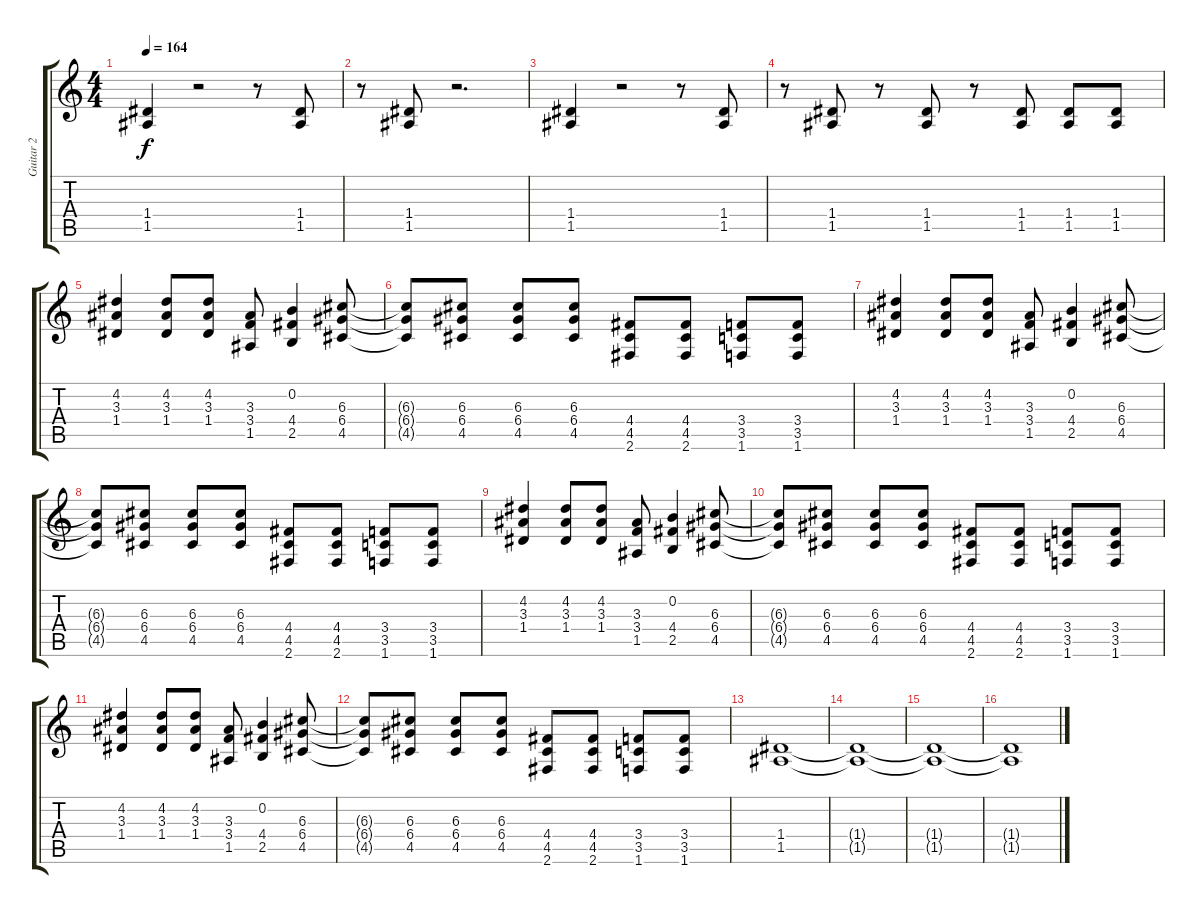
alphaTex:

\track ("Guitar 2" "Guitar 2") {instrument distortionguitar}
\staff {score tabs}
\tuning (E4 B3 G3 D3 A2 E2) {hide}
\ts (4 4)
\tempo 164
\clef g2
\ks c
(1.4 1.5).4{dy f} r.2 r.8 (1.4 1.5).8 |
r.8 (1.4 1.5).8 r.2{d} |
(1.4 1.5).4 r.2 r.8 (1.4 1.5).8 |
r.8 (1.4 1.5).8 r.8 (1.4 1.5).8 r.8 (1.4 1.5).8 (1.4 1.5).8 (1.4 1.5).8 |
(4.2 3.3 1.4).4 (4.2 3.3 1.4).8 (4.2 3.3 1.4).8 (3.3 3.4 1.5).8 (0.2 4.4 2.5).4 (6.3 6.4 4.5).8 |
(6.3{t} 6.4{t} 4.5{t}).8 (6.3 6.4 4.5).8 (6.3 6.4 4.5).8 (6.3 6.4 4.5).8 (4.4 4.5 2.6).8 (4.4 4.5 2.6).8 (3.4 3.5 1.6).8 (3.4 3.5 1.6).8 |
(4.2 3.3 1.4).4 (4.2 3.3 1.4).8 (4.2 3.3 1.4).8 (3.3 3.4 1.5).8 (0.2 4.4 2.5).4 (6.3 6.4 4.5).8 |
(6.3{t} 6.4{t} 4.5{t}).8 (6.3 6.4 4.5).8 (6.3 6.4 4.5).8 (6.3 6.4 4.5).8 (4.4 4.5 2.6).8 (4.4 4.5 2.6).8 (3.4 3.5 1.6).8 (3.4 3.5 1.6).8 |
(4.2 3.3 1.4).4 (4.2 3.3 1.4).8 (4.2 3.3 1.4).8 (3.3 3.4 1.5).8 (0.2 4.4 2.5).4 (6.3 6.4 4.5).8 |
(6.3{t} 6.4{t} 4.5{t}).8 (6.3 6.4 4.5).8 (6.3 6.4 4.5).8 (6.3 6.4 4.5).8 (4.4 4.5 2.6).8 (4.4 4.5 2.6).8 (3.4 3.5 1.6).8 (3.4 3.5 1.6).8 |
(4.2 3.3 1.4).4 (4.2 3.3 1.4).8 (4.2 3.3 1.4).8 (3.3 3.4 1.5).8 (0.2 4.4 2.5).4 (6.3 6.4 4.5).8 |
(6.3{t} 6.4{t} 4.5{t}).8 (6.3 6.4 4.5).8 (6.3 6.4 4.5).8 (6.3 6.4 4.5).8 (4.4 4.5 2.6).8 (4.4 4.5 2.6).8 (3.4 3.5 1.6).8 (3.4 3.5 1.6).8 |
(1.4 1.5).1 |
(1.4{t} 1.5{t}).1 |
(1.4{t} 1.5{t}).1 |
(1.4{t} 1.5{t}).1
